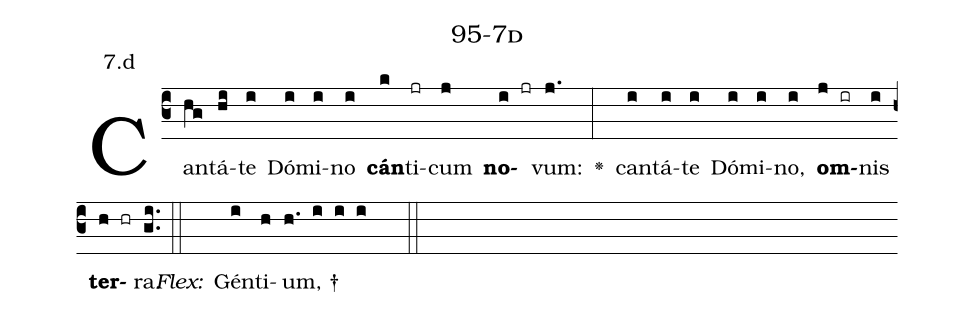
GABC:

name: 95-7d;
annotation: 7.d;
%%
(c3)Can(hg)tá(hi)te(i) Dó(i)mi(i)no(i) <b>cán</b>(k)ti(jr)cum(j) <b>no</b>(i jr)vum:(j.) <v>\greheightstar</v>(:) can(i)tá(i)te(i) Dó(i)mi(i)no,(i) <b>om</b>(j ir)nis(i) <b>ter</b>(h hr)ra.(gi..) (::)
<i>Flex:</i>()  Gén(i)ti(h)um, †(h. i i i  ::)

%E(i) u(i) o(j) u(i) a(h) e.(gi..) (::)
